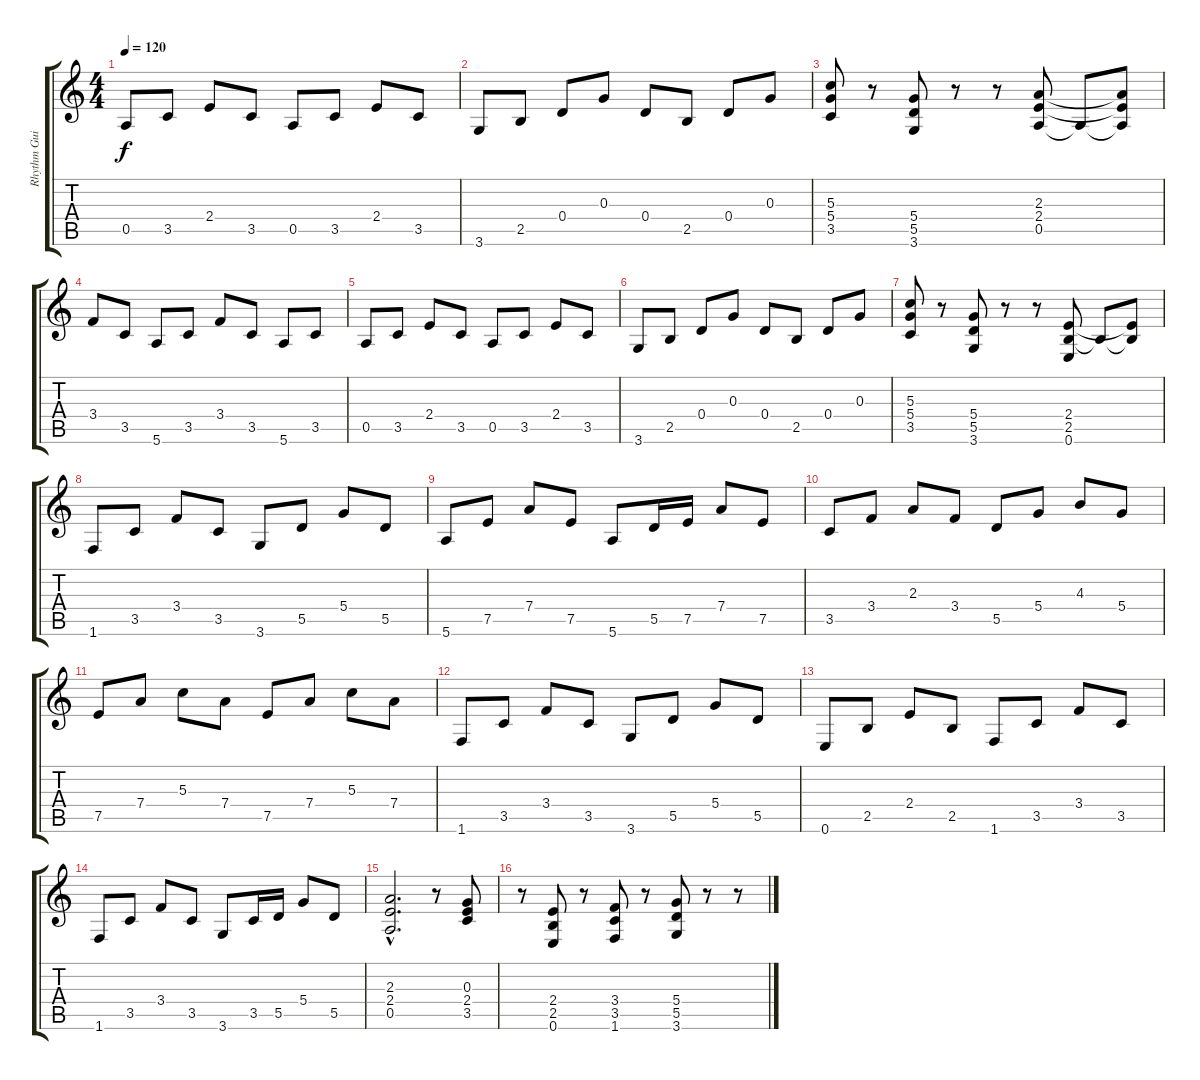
\track ("Rhythm Guitar" "Rhythm Gui") {instrument distortionguitar}
\staff {score tabs}
\tuning (E4 B3 G3 D3 A2 E2) {hide}
\ts (4 4)
\tempo 120
\clef g2
\ks c
0.5.8{dy f} 3.5.8 2.4.8 3.5.8 0.5.8 3.5.8 2.4.8 3.5.8 |
3.6.8 2.5.8 0.4.8 0.3.8 0.4.8 2.5.8 0.4.8 0.3.8 |
(5.3 5.4 3.5).8 r.8 (5.4 5.5 3.6).8 r.8 r.8 (2.3 2.4 0.5).8 0.5{t}.8 (2.3{t} 2.4{t} 0.5{t}).8 |
3.4.8 3.5.8 5.6.8 3.5.8 3.4.8 3.5.8 5.6.8 3.5.8 |
0.5.8 3.5.8 2.4.8 3.5.8 0.5.8 3.5.8 2.4.8 3.5.8 |
3.6.8 2.5.8 0.4.8 0.3.8 0.4.8 2.5.8 0.4.8 0.3.8 |
(5.3 5.4 3.5).8 r.8 (5.4 5.5 3.6).8 r.8 r.8 (2.4 2.5 0.6).8 2.5{t}.8 (2.4{t} 2.5{t}).8 |
1.6.8 3.5.8 3.4.8 3.5.8 3.6.8 5.5.8 5.4.8 5.5.8 |
5.6.8 7.5.8 7.4.8 7.5.8 5.6.8 5.5.16 7.5.16 7.4.8 7.5.8 |
3.5.8 3.4.8 2.3.8 3.4.8 5.5.8 5.4.8 4.3.8 5.4.8 |
7.5.8 7.4.8 5.3.8 7.4.8 7.5.8 7.4.8 5.3.8 7.4.8 |
1.6.8 3.5.8 3.4.8 3.5.8 3.6.8 5.5.8 5.4.8 5.5.8 |
0.6.8 2.5.8 2.4.8 2.5.8 1.6.8 3.5.8 3.4.8 3.5.8 |
1.6.8 3.5.8 3.4.8 3.5.8 3.6.8 3.5.16 5.5.16 5.4.8 5.5.8 |
(2.3{hac} 2.4{hac} 0.5{hac}).2{d} r.8 (0.3 2.4 3.5).8 |
r.8 (2.4 2.5 0.6).8 r.8 (3.4 3.5 1.6).8 r.8 (5.4 5.5 3.6).8 r.8 r.8
